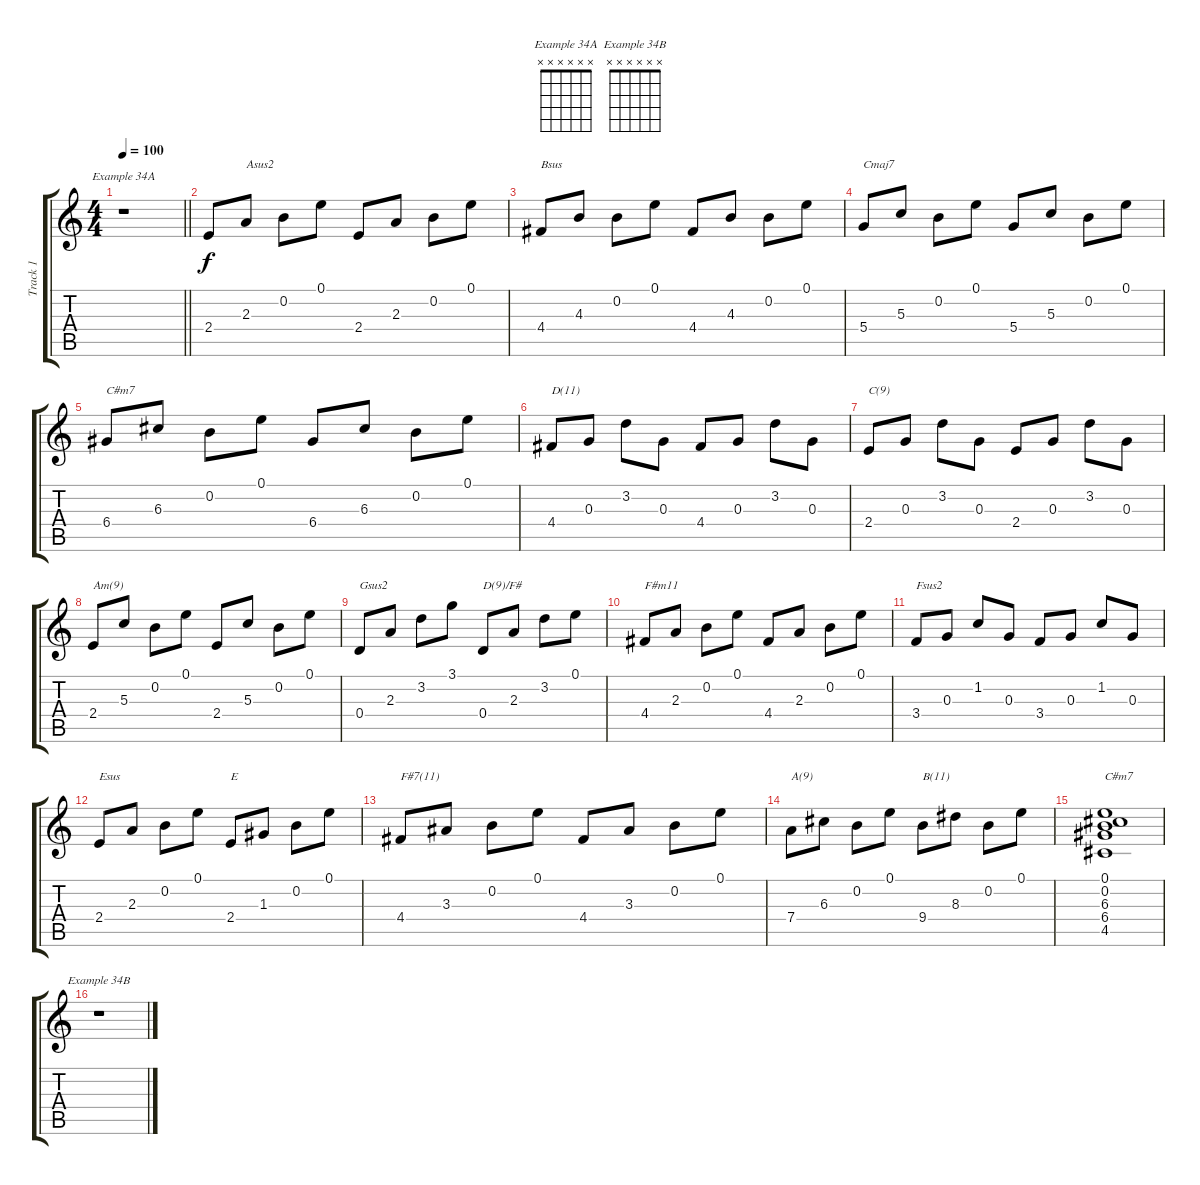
\track ("Track 1" "Track 1") {instrument distortionguitar}
\staff {score tabs}
\tuning (E4 B3 G3 D3 A2 E2) {hide}
\chord ("Example 34A" x x x x x x)
\chord ("Example 34B" x x x x x x)
\ts (4 4)
\tempo 100
\clef g2
\barLineRight lightlight
\ks c
r.1{ch "Example 34A" dy f} |
2.4.8 2.3.8{txt "Asus2"} 0.2.8 0.1.8 2.4.8 2.3.8 0.2.8 0.1.8 |
4.4.8{txt "Bsus"} 4.3.8 0.2.8 0.1.8 4.4.8 4.3.8 0.2.8 0.1.8 |
5.4.8{txt "Cmaj7"} 5.3.8 0.2.8 0.1.8 5.4.8 5.3.8 0.2.8 0.1.8 |
6.4.8{txt "C#m7"} 6.3.8 0.2.8 0.1.8 6.4.8 6.3.8 0.2.8 0.1.8 |
4.4.8{txt "D(11)"} 0.3.8 3.2.8 0.3.8 4.4.8 0.3.8 3.2.8 0.3.8 |
2.4.8{txt "C(9)"} 0.3.8 3.2.8 0.3.8 2.4.8 0.3.8 3.2.8 0.3.8 |
2.4.8{txt "Am(9)"} 5.3.8 0.2.8 0.1.8 2.4.8 5.3.8 0.2.8 0.1.8 |
0.4.8{txt "Gsus2"} 2.3.8 3.2.8 3.1.8 0.4.8{txt "D(9)/F#"} 2.3.8 3.2.8 0.1.8 |
4.4.8{txt "F#m11"} 2.3.8 0.2.8 0.1.8 4.4.8 2.3.8 0.2.8 0.1.8 |
3.4.8{txt "Fsus2"} 0.3.8 1.2.8 0.3.8 3.4.8 0.3.8 1.2.8 0.3.8 |
2.4.8{txt "Esus"} 2.3.8 0.2.8 0.1.8 2.4.8{txt "E"} 1.3.8 0.2.8 0.1.8 |
4.4.8{txt "F#7(11)"} 3.3.8 0.2.8 0.1.8 4.4.8 3.3.8 0.2.8 0.1.8 |
7.4.8{txt "A(9)"} 6.3.8 0.2.8 0.1.8 9.4.8{txt "B(11)"} 8.3.8 0.2.8 0.1.8 |
(0.1 0.2 6.3 6.4 4.5).1{txt "C#m7"} |
r.1{ch "Example 34B"}
